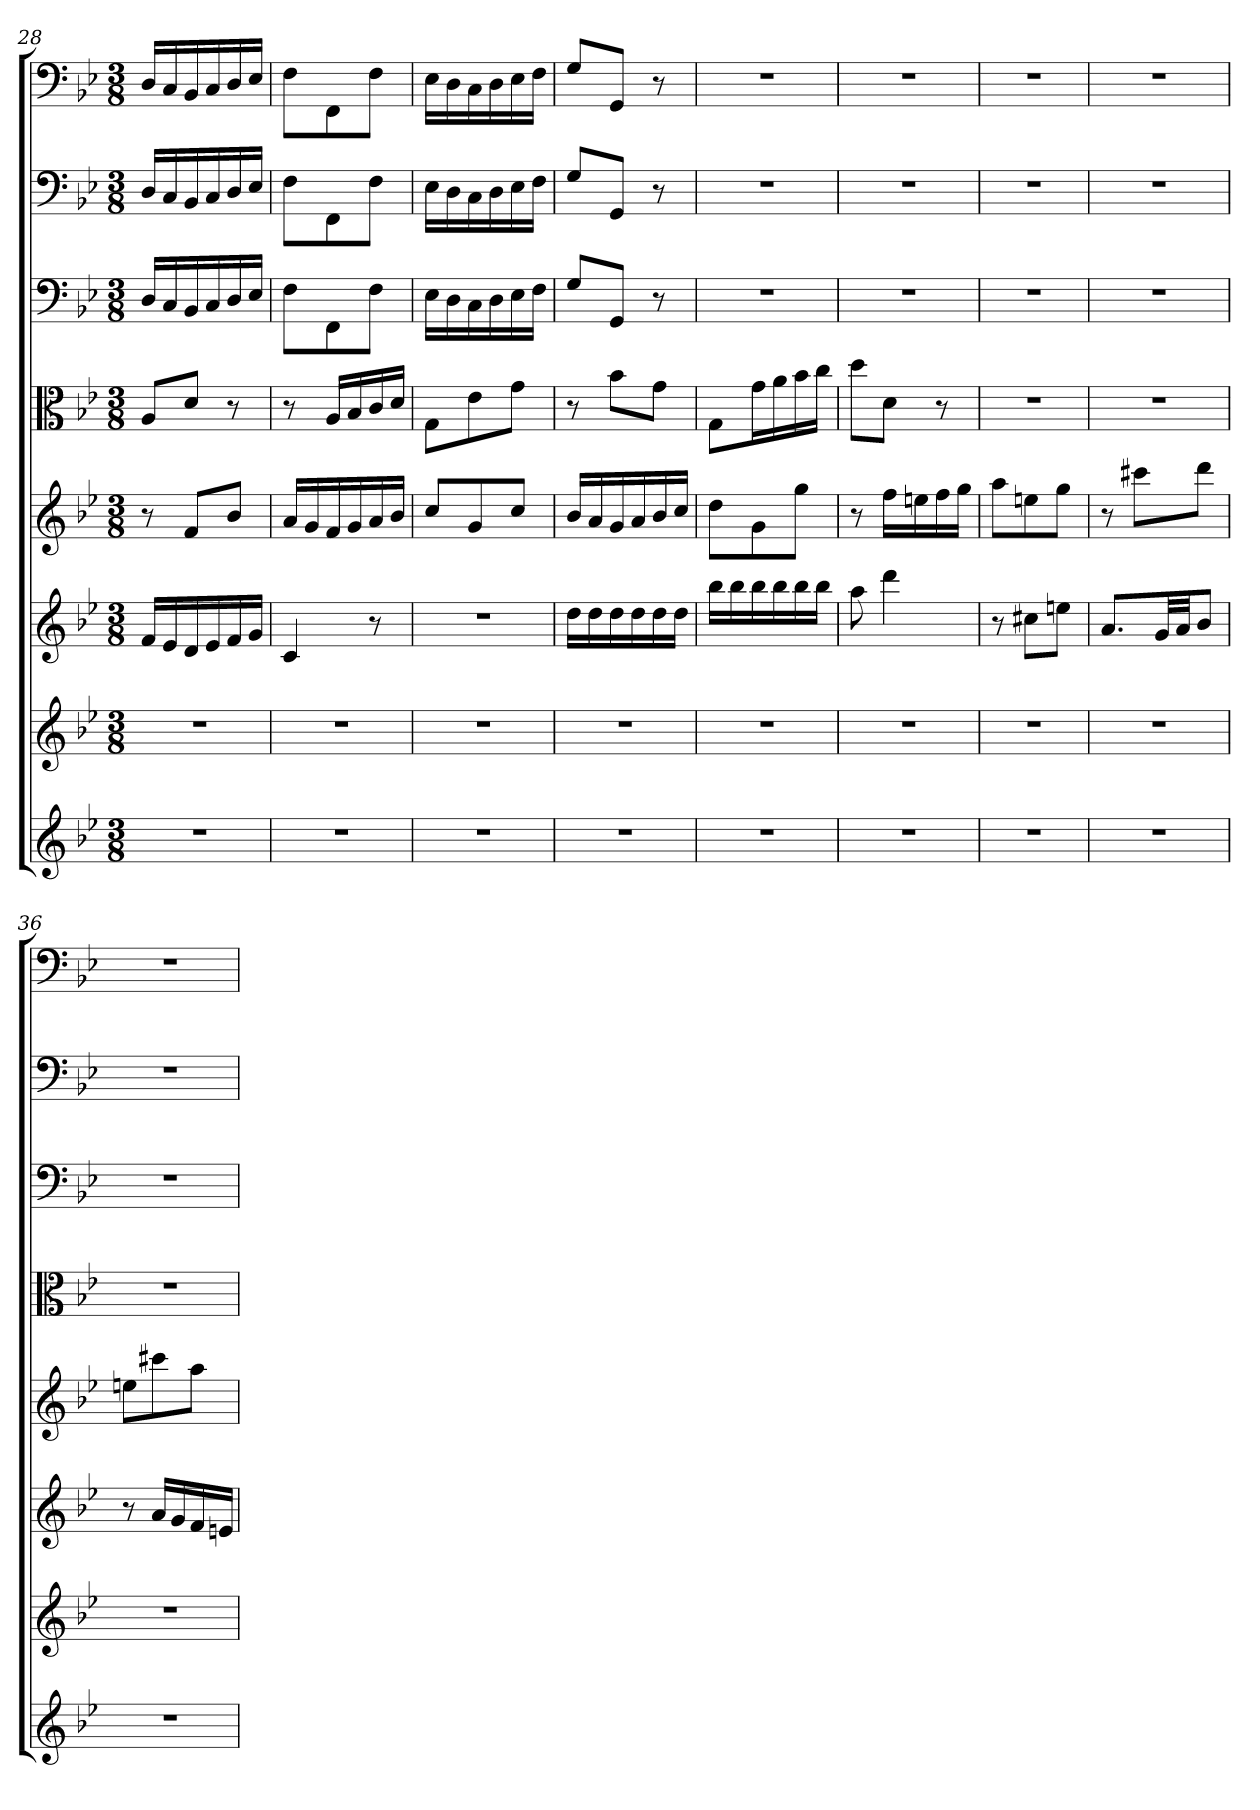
**kern	**kern	**kern	**kern	**kern	**kern	**kern	**kern
*part8	*part7	*part6	*part5	*part4	*part3	*part2	*part1
*staff8	*staff7	*staff6	*staff5	*staff4	*staff3	*staff2	*staff1
*clefG2	*clefG2	*clefG2	*clefG2	*clefC3	*clefF4	*clefF4	*clefF4
*k[b-e-]	*k[b-e-]	*k[b-e-]	*k[b-e-]	*k[b-e-]	*k[b-e-]	*k[b-e-]	*k[b-e-]
*g:	*g:	*g:	*g:	*g:	*g:	*g:	*g:
*M3/8	*M3/8	*M3/8	*M3/8	*M3/8	*M3/8	*M3/8	*M3/8
=28	=28	=28	=28	=28	=28	=28	=28
4.r	4.r	16f/LL	8r	8A/L	16D/LL	16D/LL	16D/LL
.	.	16e-/	.	.	16C/	16C/	16C/
.	.	16d/	8f/L	8d/J	16BB-/	16BB-/	16BB-/
.	.	16e-/	.	.	16C/	16C/	16C/
.	.	16f/	8b-/J	8r	16D/	16D/	16D/
.	.	16g/JJ	.	.	16E-/JJ	16E-/JJ	16E-/JJ
=29	=29	=29	=29	=29	=29	=29	=29
4.r	4.r	4c/	16a/LL	8r	8F\L	8F\L	8F\L
.	.	.	16g/	.	.	.	.
.	.	.	16f/	16A/LL	8FF\	8FF\	8FF\
.	.	.	16g/	16B-/	.	.	.
.	.	8r	16a/	16c/	8F\J	8F\J	8F\J
.	.	.	16b-/JJ	16d/JJ	.	.	.
=30	=30	=30	=30	=30	=30	=30	=30
4.r	4.r	4.r	8cc/L	8G\L	16E-\LL	16E-\LL	16E-\LL
.	.	.	.	.	16D\	16D\	16D\
.	.	.	8g/	8e-\	16C\	16C\	16C\
.	.	.	.	.	16D\	16D\	16D\
.	.	.	8cc/J	8g\J	16E-\	16E-\	16E-\
.	.	.	.	.	16F\JJ	16F\JJ	16F\JJ
=31	=31	=31	=31	=31	=31	=31	=31
4.r	4.r	16dd\LL	16b-/LL	8r	8G/L	8G/L	8G/L
.	.	16dd\	16a/	.	.	.	.
.	.	16dd\	16g/	8b-\L	8GG/J	8GG/J	8GG/J
.	.	16dd\	16a/	.	.	.	.
.	.	16dd\	16b-/	8g\J	8r	8r	8r
.	.	16dd\JJ	16cc/JJ	.	.	.	.
=32	=32	=32	=32	=32	=32	=32	=32
4.r	4.r	16bb-\LL	8dd\L	8G\L	4.r	4.r	4.r
.	.	16bb-\	.	.	.	.	.
.	.	16bb-\	8g\	16g\L	.	.	.
.	.	16bb-\	.	16a\	.	.	.
.	.	16bb-\	8gg\J	16b-\	.	.	.
.	.	16bb-\JJ	.	16cc\JJ	.	.	.
=33	=33	=33	=33	=33	=33	=33	=33
4.r	4.r	8aa\	8r	8dd\L	4.r	4.r	4.r
.	.	4ddd\	16ff\LL	8d\J	.	.	.
.	.	.	16een\	.	.	.	.
.	.	.	16ff\	8r	.	.	.
.	.	.	16gg\JJ	.	.	.	.
=34	=34	=34	=34	=34	=34	=34	=34
4.r	4.r	8r	8aa\L	4.r	4.r	4.r	4.r
.	.	8cc#X\L	8een\	.	.	.	.
.	.	8een\J	8gg\J	.	.	.	.
=35	=35	=35	=35	=35	=35	=35	=35
4.r	4.r	8.a/L	8r	4.r	4.r	4.r	4.r
.	.	.	8ccc#X\L	.	.	.	.
.	.	32g/LL	.	.	.	.	.
.	.	32a/JJ	.	.	.	.	.
.	.	8b-/J	8ddd\J	.	.	.	.
=36	=36	=36	=36	=36	=36	=36	=36
4.r	4.r	8r	8een\L	4.r	4.r	4.r	4.r
.	.	16a/LL	8ccc#X\	.	.	.	.
.	.	16g/	.	.	.	.	.
.	.	16f/	8aa\J	.	.	.	.
.	.	16en/JJ	.	.	.	.	.
=	=	=	=	=	=	=	=
*-	*-	*-	*-	*-	*-	*-	*-
